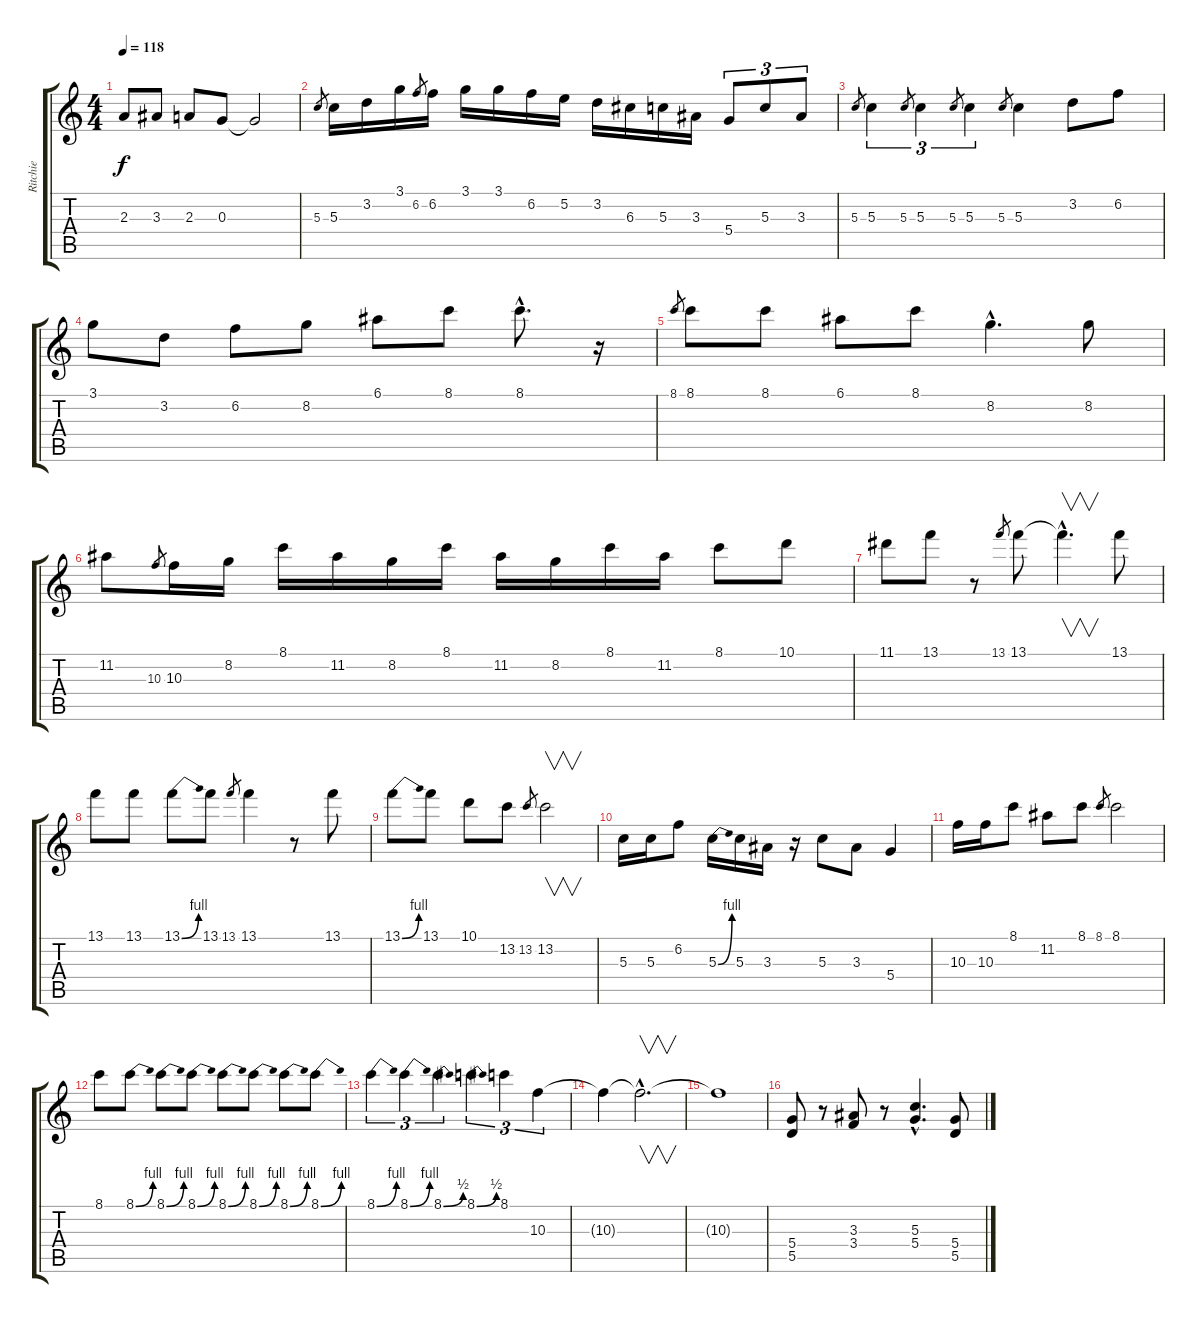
\track ("Ritchie" "Ritchie") {instrument overdrivenguitar}
\staff {score tabs}
\tuning (E4 B3 G3 D3 A2 E2) {hide}
\ts (4 4)
\tempo 118
\clef g2
\ks c
2.3.8{dy f} 3.3.8 2.3.8 0.3.8 0.3{t}.2 |
5.3.8{gr} 5.3.16 3.2.16 3.1.16 6.2.8{gr} 6.2.16 3.1.16 3.1.16 6.2.16 5.2.16 3.2.16 6.3.16 5.3.16 3.3.16 5.4.8{tu (3 2)} 5.3.8{tu (3 2)} 3.3.8{tu (3 2)} |
5.3.8{gr} 5.3.4{tu (3 2)} 5.3.8{gr} 5.3.4{tu (3 2)} 5.3.8{gr} 5.3.4{tu (3 2)} 5.3.8{gr} 5.3.4 3.2.8 6.2.8 |
3.1.8 3.2.8 6.2.8 8.2.8 6.1.8 8.1.8 8.1{hac}.8{d} r.16 |
8.1.8{gr} 8.1.8 8.1.8 6.1.8 8.1.8 8.2{hac}.4{d} 8.2.8 |
11.2.8 10.3.8{gr} 10.3.16 8.2.16 8.1.16 11.2.16 8.2.16 8.1.16 11.2.16 8.2.16 8.1.16 11.2.16 8.1.8 10.1.8 |
11.1.8 13.1.8 r.8 13.1.8{gr} 13.1.8 13.1{hac t}.4{v d} 13.1.8 |
13.1.8 13.1.8 13.1{be (bend 0 0 60 4)}.8 13.1.8 13.1.8{gr} 13.1.4 r.8 13.1.8 |
13.1{be (bend 0 0 60 4)}.8 13.1.8 10.1.8 13.2.8 13.2.8{gr} 13.2.2{v} |
5.3.16 5.3.16 6.2.8 5.3{be (bend 0 0 60 4)}.16 5.3.16 3.3.16 r.16 5.3.8 3.3.8 5.4.4 |
10.3.16 10.3.16 8.1.8 11.2.8 8.1.8 8.1.8{gr} 8.1.2 |
8.1.8 8.1{be (bend 0 0 60 4)}.8 8.1{be (bend 0 0 60 4)}.8 8.1{be (bend 0 0 60 4)}.8 8.1{be (bend 0 0 60 4)}.8 8.1{be (bend 0 0 60 4)}.8 8.1{be (bend 0 0 60 4)}.8 8.1{be (bend 0 0 60 4)}.8 |
8.1{be (bend 0 0 60 4)}.4{tu (3 2)} 8.1{be (bend 0 0 60 4)}.4{tu (3 2)} 8.1{be (bend 0 0 60 2)}.4{tu (3 2)} 8.1{be (bend 0 0 60 2)}.4{tu (3 2)} 8.1.4{tu (3 2)} 10.3.4{tu (3 2)} |
10.3{t}.4 10.3{hac t}.2{v d} |
10.3{t}.1 |
(5.4 5.5).8 r.8 (3.3 3.4).8 r.8 (5.3{hac} 5.4{hac}).4{d} (5.4 5.5).8
